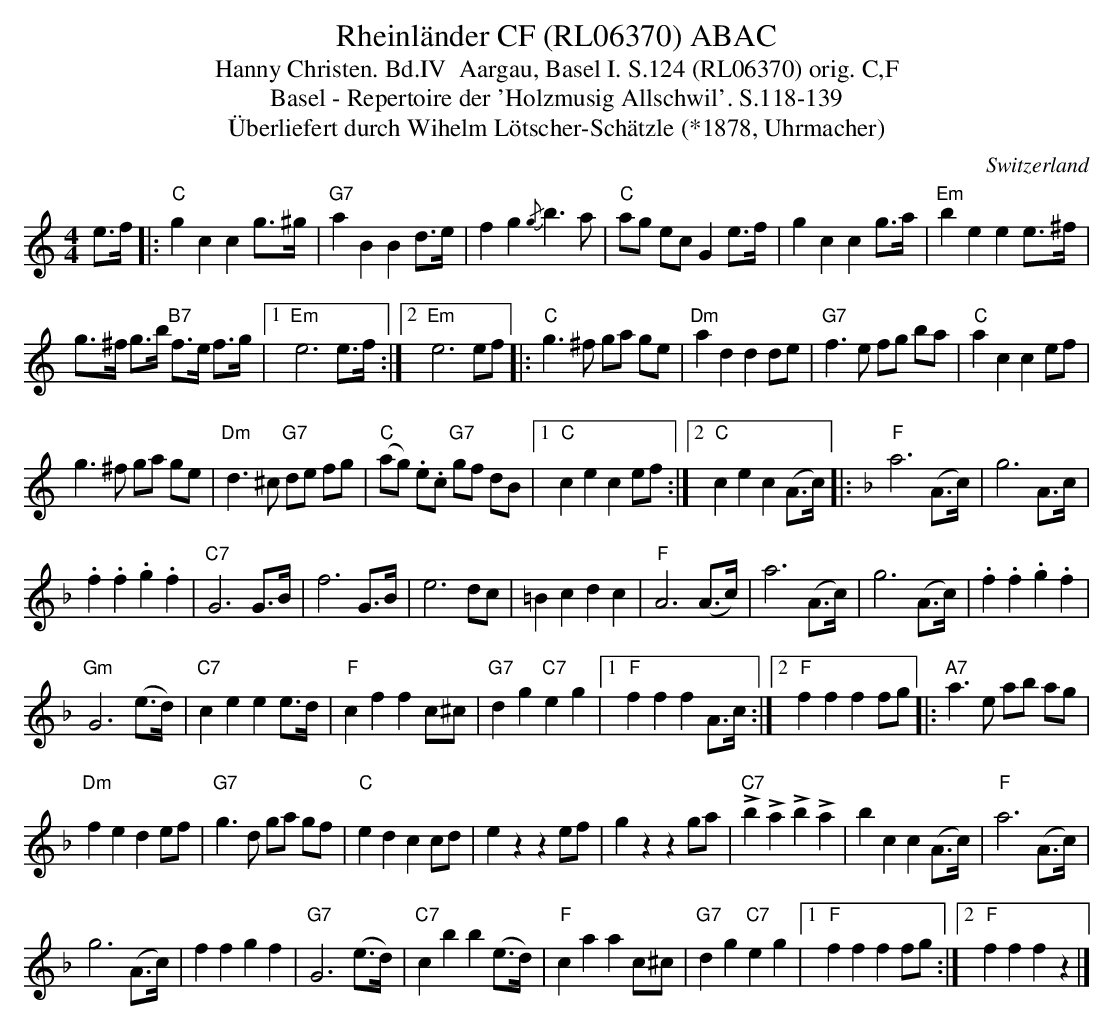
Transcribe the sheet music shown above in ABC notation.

X:1
T:Rheinländer CF (RL06370) ABAC
T:Hanny Christen. Bd.IV  Aargau, Basel I. S.124 (RL06370) orig. C,F
T: Basel - Repertoire der 'Holzmusig Allschwil'. S.118-139
T:Überliefert durch Wihelm Lötscher-Schätzle (*1878, Uhrmacher)
M:4/4
L:1/8
O:Switzerland
K:C major
e>f |: "C"g2c2c2g>^g | "G7"a2B2B2d>e | f2g2 {/g}b3a | "C"ag ecG2e>f |  g2c2c2g>a | "Em"b2e2e2e>^f |
g>^f g>b "B7"f>e f>g |1 "Em"e6e>f :|2 "Em"e6ef |: "C"g3^f ga ge | "Dm"a2d2d2de |  "G7"f3e fg ba | "C"a2c2c2 ef |
g3^f ga ge | "Dm"d3^c "G7"de fg | ("C"ag) .e.c "G7"gf dB |1 "C"c2e2c2ef :|2 "C"c2e2c2 (A>c) |: [K:F] "F"a6 (A>c) | g6A>c |
.f2.f2.g2.f2 | "C7"G6G>B | f6G>B | e6dc | =B2c2d2c2 | "F"A6(A>c) | a6(A>c) | g6(A>c) |   .f2.f2.g2.f2 |
"Gm"G6(e>d) | "C7"c2e2e2e>d | "F"c2f2f2 c^c | "G7"d2g2"C7"e2g2 |1 "F"f2f2f2A>c :|2 "F"f2f2f2fg |: "A7"a3e ab ag |
"Dm"f2e2d2 ef | "G7"g3d ga gf | "C"e2d2c2cd | e2z2z2ef |  g2z2z2ga | !>!"C7"b2!>!a2 !>!b2!>!a2 | b2c2c2 (A>c) | "F"a6 (A>c) |
g6(A>c) | f2f2g2f2 | "G7"G6 (e>d) | "C7"c2b2b2 (e>d) | "F"c2a2a2c^c | "G7"d2g2"C7"e2g2 |1 "F"f2f2f2fg :|2 "F"f2f2f2z2 |]
